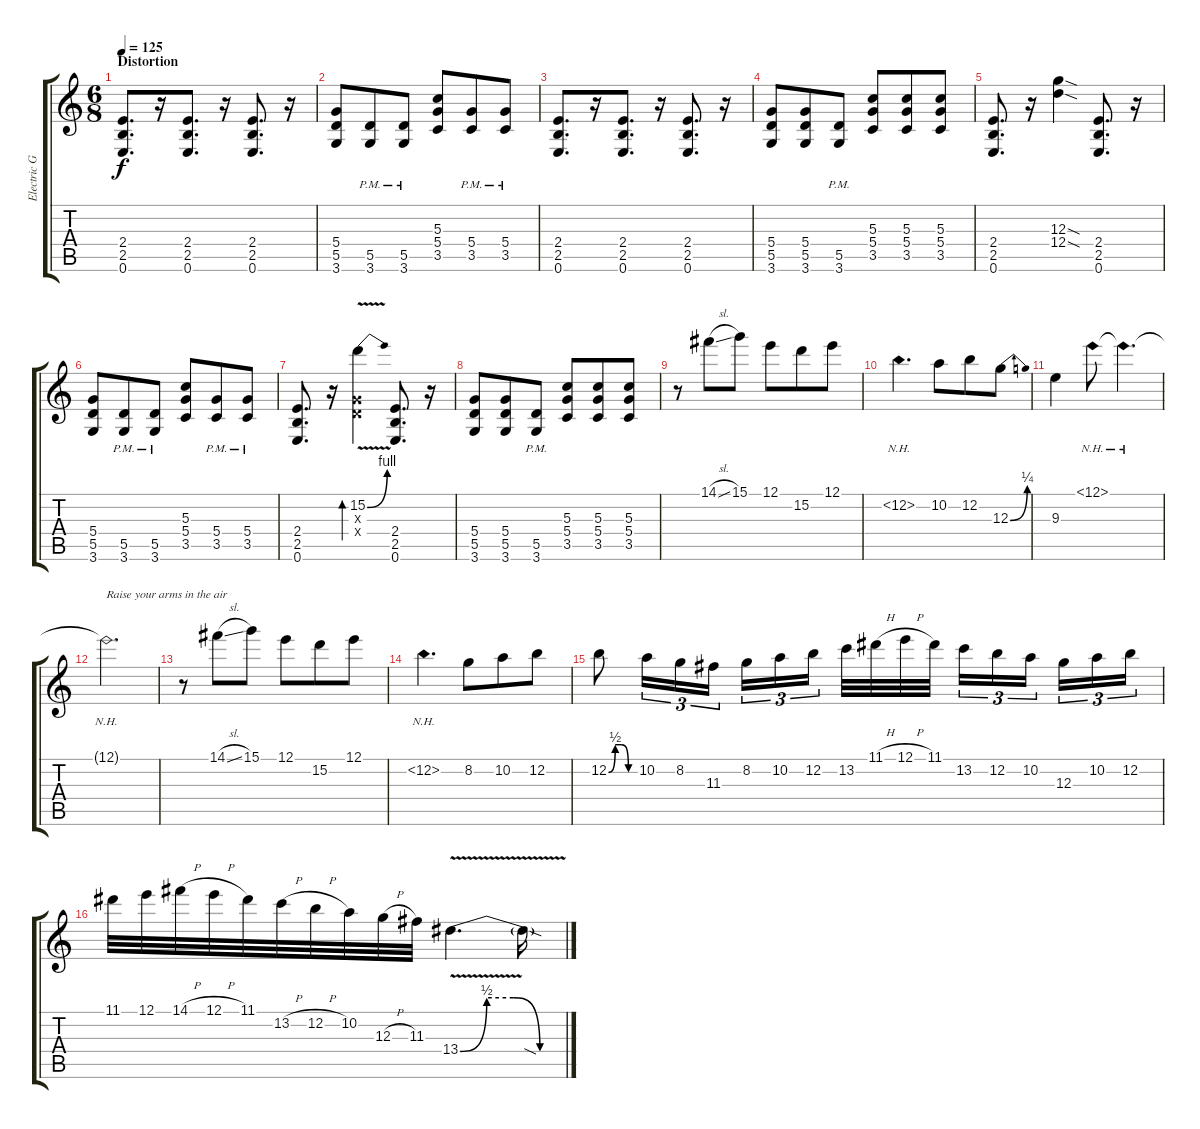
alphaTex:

\track ("Electric Guitar 1" "Electric G") {instrument distortionguitar}
\staff {score tabs}
\tuning (E4 B3 G3 D3 A2 E2) {hide}
\ts (6 8)
\section ("" "Distortion")
\tempo 125
\clef g2
\ks c
(2.4 2.5 0.6).8{d dy f} r.16 (2.4 2.5 0.6).8{d} r.16 (2.4 2.5 0.6).8{d} r.16 |
(5.4 5.5 3.6).8 (5.5{pm} 3.6{pm}).8 (5.5{pm} 3.6{pm}).8 (5.3 5.4 3.5).8 (5.4{pm} 3.5{pm}).8 (5.4{pm} 3.5{pm}).8 |
(2.4 2.5 0.6).8{d} r.16 (2.4 2.5 0.6).8{d} r.16 (2.4 2.5 0.6).8{d} r.16 |
(5.4 5.5 3.6).8 (5.4 5.5 3.6).8 (5.5{pm} 3.6{pm}).8 (5.3 5.4 3.5).8 (5.3 5.4 3.5).8 (5.3 5.4 3.5).8 |
(2.4 2.5 0.6).8{d} r.16 (12.3{sod} 12.4{sod}).4 (2.4 2.5 0.6).8{d} r.16 |
(5.4 5.5 3.6).8 (5.5{pm} 3.6{pm}).8 (5.5{pm} 3.6{pm}).8 (5.3 5.4 3.5).8 (5.4{pm} 3.5{pm}).8 (5.4{pm} 3.5{pm}).8 |
(2.4 2.5 0.6).8{d} r.16 (15.2{be (bend 0 0 60 4) v} 0.3{x} 0.4{x}).4{bd 30} (2.4 2.5 0.6).8{d} r.16 |
(5.4 5.5 3.6).8 (5.4 5.5 3.6).8 (5.5{pm} 3.6{pm}).8 (5.3 5.4 3.5).8 (5.3 5.4 3.5).8 (5.3 5.4 3.5).8 |
r.8 14.1{sl}.8 15.1.8 12.1.8 15.2.8 12.1.8 |
12.2{nh}.4{d} 10.2.8 12.2.8 12.3{be (bend 0 0 60 1)}.8 |
9.3.4 12.1{nh}.8 12.1{nh t}.4{d} |
12.1{nh t}.2{d txt "Raise your arms in the air"} |
r.8 14.1{sl}.8 15.1.8 12.1.8 15.2.8 12.1.8 |
12.2{nh}.4{d} 8.2.8 10.2.8 12.2.8 |
12.2{be (custom 0 0 15 2 30 2 45 0 60 0)}.8 10.2.16{tu (3 2)} 8.2.16{tu (3 2)} 11.3.16{tu (3 2) beam splitsecondary} 8.2.16{tu (3 2)} 10.2.16{tu (3 2)} 12.2.16{tu (3 2)} 13.2.32 11.1{h}.32 12.1{h}.32 11.1.32{beam splitsecondary} 13.2.16{tu (3 2)} 12.2.16{tu (3 2)} 10.2.16{tu (3 2) beam splitsecondary} 12.3.16{tu (3 2)} 10.2.16{tu (3 2)} 12.2.16{tu (3 2)} |
11.1.32 12.1.32 14.1{h}.32 12.1{h}.32 11.1.32 13.2{h}.32 12.2{h}.32 10.2.32 12.3{h}.32 11.3.32 13.4{be (custom 0 0 15 2 30 2 45 0 60 0) v}.4{d} 13.4{sod t}.16
